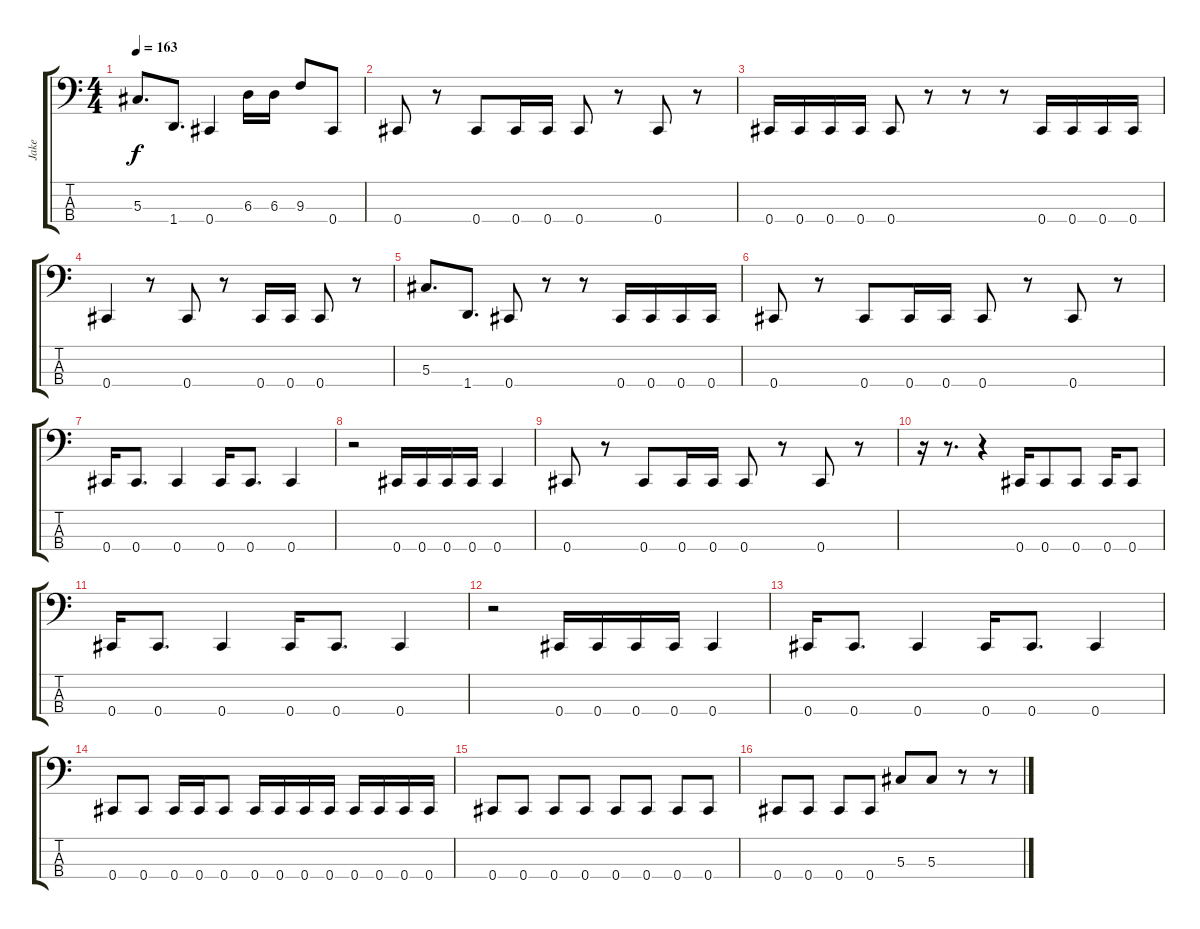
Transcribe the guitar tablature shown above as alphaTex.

\track ("Jake" "Jake") {instrument slapbass1}
\staff {score tabs}
\tuning (Gb2 Db2 Ab1 Db1) {hide}
\ts (4 4)
\tempo 163
\clef f4
\ks c
5.3.8{d dy f} 1.4.8{d} 0.4.4 6.3.16 6.3.16 9.3.8 0.4.8 |
0.4.8 r.8 0.4.8 0.4.16 0.4.16 0.4.8 r.8 0.4.8 r.8 |
0.4.16 0.4.16 0.4.16 0.4.16 0.4.8 r.8 r.8 r.8 0.4.16 0.4.16 0.4.16 0.4.16 |
0.4.4 r.8 0.4.8 r.8 0.4.16 0.4.16 0.4.8 r.8 |
5.3.8{d} 1.4.8{d} 0.4.8 r.8 r.8 0.4.16 0.4.16 0.4.16 0.4.16 |
0.4.8 r.8 0.4.8 0.4.16 0.4.16 0.4.8 r.8 0.4.8 r.8 |
0.4.16 0.4.8{d} 0.4.4 0.4.16 0.4.8{d} 0.4.4 |
r.2 0.4.16 0.4.16 0.4.16 0.4.16 0.4.4 |
0.4.8 r.8 0.4.8 0.4.16 0.4.16 0.4.8 r.8 0.4.8 r.8 |
r.16 r.8{d} r.4 0.4.16 0.4.8 0.4.8 0.4.16 0.4.8 |
0.4.16 0.4.8{d} 0.4.4 0.4.16 0.4.8{d} 0.4.4 |
r.2 0.4.16 0.4.16 0.4.16 0.4.16 0.4.4 |
0.4.16 0.4.8{d} 0.4.4 0.4.16 0.4.8{d} 0.4.4 |
0.4.8 0.4.8 0.4.16 0.4.16 0.4.8 0.4.16 0.4.16 0.4.16 0.4.16 0.4.16 0.4.16 0.4.16 0.4.16 |
0.4.8 0.4.8 0.4.8 0.4.8 0.4.8 0.4.8 0.4.8 0.4.8 |
0.4.8 0.4.8 0.4.8 0.4.8 5.3.8 5.3.8 r.8 r.8
